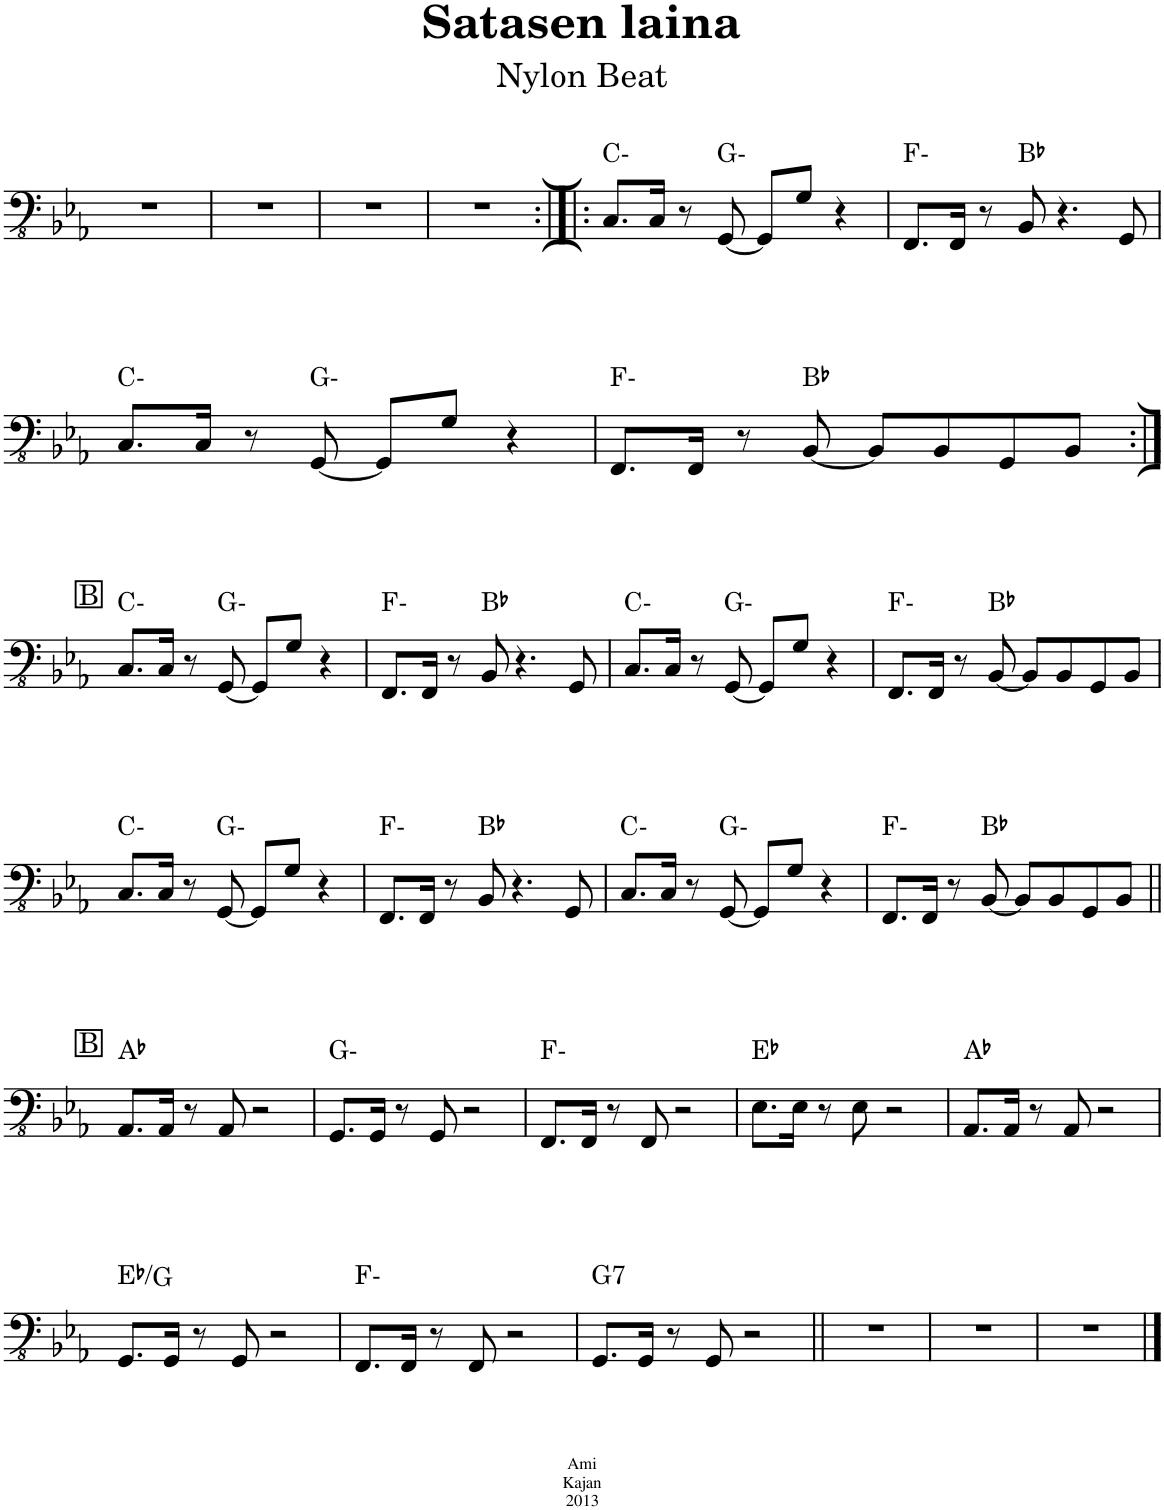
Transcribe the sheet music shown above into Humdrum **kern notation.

**kern	**harte
*part1	*part1
*staff1	*
*I"Fretless Electric Bass	*
*clefFv4	*
*k[b-e-a-]	*
=1	=1
1r	.
=2	=2
1r	.
=3	=3
1r	.
=4	=4
1r	.
=5:|!|:	=5:|!|:
8.CC/L	C:min
16CC/Jk	.
8r	.
[8GGG/	G:min
8GGG/L]	.
8GG/J	.
4r	.
=6	=6
8.FFF/L	F:min
16FFF/Jk	.
8r	.
8BBB-/	Bb:maj
4.r	.
8GGG/	.
!!LO:LB:g=z
=7	=7
8.CC/L	C:min
16CC/Jk	.
8r	.
[8GGG/	G:min
8GGG/L]	.
8GG/J	.
4r	.
=8	=8
8.FFF/L	F:min
16FFF/Jk	.
8r	.
[8BBB-/	Bb:maj
8BBB-/L]	.
8BBB-/	.
8GGG/	.
8BBB-/J	.
!!LO:LB:g=z
!!LO:REH:place=s1:a:rj:fs=12:t=B
=9:|!	=9:|!
8.CC/L	C:min
16CC/Jk	.
8r	.
[8GGG/	G:min
8GGG/L]	.
8GG/J	.
4r	.
=10	=10
8.FFF/L	F:min
16FFF/Jk	.
8r	.
8BBB-/	Bb:maj
4.r	.
8GGG/	.
=11	=11
8.CC/L	C:min
16CC/Jk	.
8r	.
[8GGG/	G:min
8GGG/L]	.
8GG/J	.
4r	.
=12	=12
8.FFF/L	F:min
16FFF/Jk	.
8r	.
[8BBB-/	Bb:maj
8BBB-/L]	.
8BBB-/	.
8GGG/	.
8BBB-/J	.
!!LO:LB:g=z
=13	=13
8.CC/L	C:min
16CC/Jk	.
8r	.
[8GGG/	G:min
8GGG/L]	.
8GG/J	.
4r	.
=14	=14
8.FFF/L	F:min
16FFF/Jk	.
8r	.
8BBB-/	Bb:maj
4.r	.
8GGG/	.
=15	=15
8.CC/L	C:min
16CC/Jk	.
8r	.
[8GGG/	G:min
8GGG/L]	.
8GG/J	.
4r	.
=16	=16
8.FFF/L	F:min
16FFF/Jk	.
8r	.
[8BBB-/	Bb:maj
8BBB-/L]	.
8BBB-/	.
8GGG/	.
8BBB-/J	.
!!LO:LB:g=z
!!LO:REH:place=s1:a:rj:fs=12:t=B
=17||	=17||
8.AAA-/L	Ab:maj
16AAA-/Jk	.
8r	.
8AAA-/	.
2r	.
=18	=18
8.GGG/L	G:min
16GGG/Jk	.
8r	.
8GGG/	.
2r	.
=19	=19
8.FFF/L	F:min
16FFF/Jk	.
8r	.
8FFF/	.
2r	.
=20	=20
8.EE-\L	Eb:maj
16EE-\Jk	.
8r	.
8EE-\	.
2r	.
=21	=21
8.AAA-/L	Ab:maj
16AAA-/Jk	.
8r	.
8AAA-/	.
2r	.
!!LO:LB:g=z
=22	=22
8.GGG/L	Eb:maj/3
16GGG/Jk	.
8r	.
8GGG/	.
2r	.
=23	=23
8.FFF/L	F:min
16FFF/Jk	.
8r	.
8FFF/	.
2r	.
=24	=24
!	!LO:H:kt=7
8.GGG/L	G:7
16GGG/Jk	.
8r	.
8GGG/	.
2r	.
=25||	=25||
1r	.
=26	=26
1r	.
=27	=27
1r	.
==	==
*-	*-
